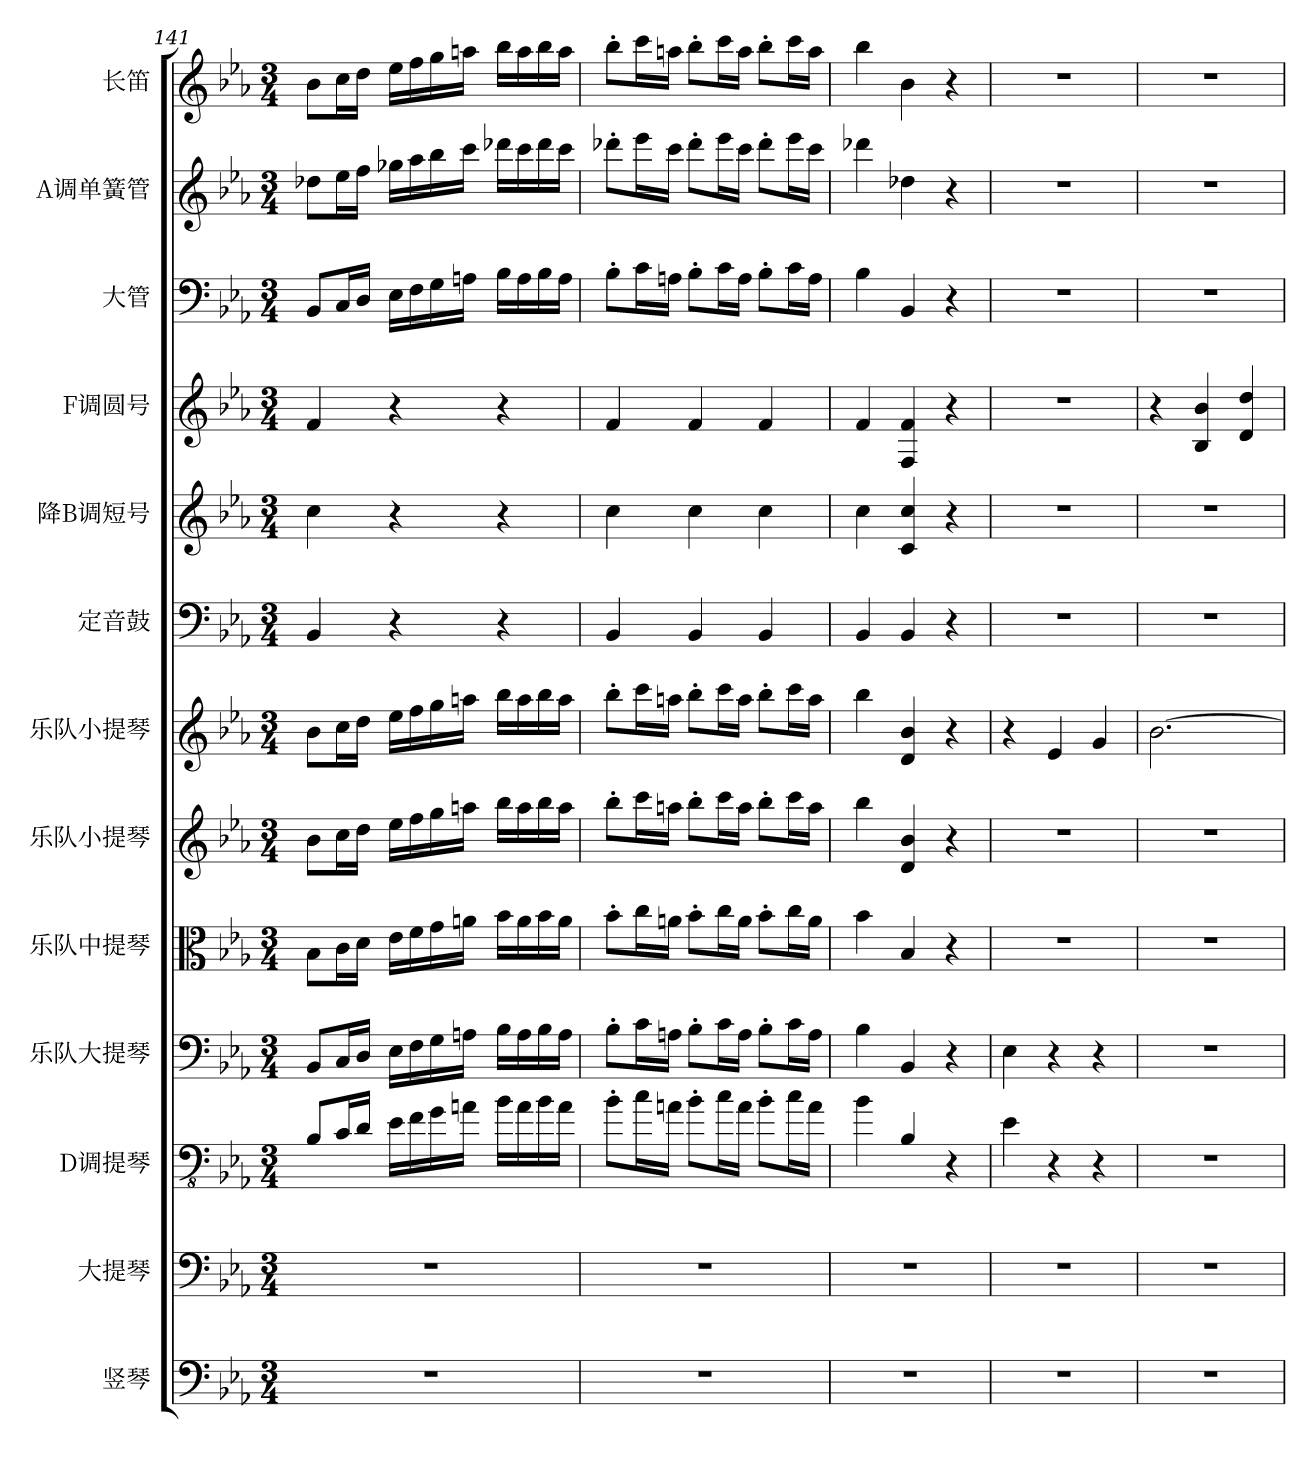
**kern	**kern	**kern	**kern	**kern	**kern	**kern	**kern	**kern	**kern	**kern	**kern	**kern
*part13	*part12	*part11	*part10	*part9	*part8	*part7	*part6	*part5	*part4	*part3	*part2	*part1
*staff13	*staff12	*staff11	*staff10	*staff9	*staff8	*staff7	*staff6	*staff5	*staff4	*staff3	*staff2	*staff1
*I"竖琴	*I"大提琴	*I"D调提琴	*I"乐队大提琴	*I"乐队中提琴	*I"乐队小提琴	*I"乐队小提琴	*I"定音鼓	*I"降B调短号	*I"F调圆号	*I"大管	*I"A调单簧管	*I"长笛
!!LO:PB:g=z
*clefF4	*clefF4	*clefFv4	*clefF4	*clefC3	*clefG2	*clefG2	*clefF4	*clefG2	*clefG2	*clefF4	*clefG2	*clefG2
*	*	*ITrd7c12	*	*	*	*	*	*ITrd1c2	*ITrd4c7	*	*ITrd2c3	*
*k[b-e-a-]	*k[b-e-a-]	*k[b-e-a-]	*k[b-e-a-]	*k[b-e-a-]	*k[b-e-a-]	*k[b-e-a-]	*k[b-e-a-]	*k[b-e-a-d-g-]	*k[b-e-a-d-]	*k[b-e-a-]	*k[]	*k[b-e-a-]
*M3/4	*M3/4	*M3/4	*M3/4	*M3/4	*M3/4	*M3/4	*M3/4	*M3/4	*M3/4	*M3/4	*M3/4	*M3/4
=141	=141	=141	=141	=141	=141	=141	=141	=141	=141	=141	=141	=141
2.r	2.r	8BBB-/L	8BB-/L	8B-\L	8b-\L	8b-\L	4BB-/	4b-\	4B-/	8BB-/L	8b-X\L	8b-\L
.	.	16CC/L	16C/L	16c\L	16cc\L	16cc\L	.	.	.	16C/L	16cc\L	16cc\L
.	.	16DD/JJ	16D/JJ	16d\JJ	16dd\JJ	16dd\JJ	.	.	.	16D/JJ	16dd\JJ	16dd\JJ
.	.	16EE-\LL	16E-\LL	16e-\LL	16ee-\LL	16ee-\LL	4r	4r	4r	16E-\LL	16ee-X\LL	16ee-\LL
.	.	16FF\	16F\	16f\	16ff\	16ff\	.	.	.	16F\	16ff\	16ff\
.	.	16GG\	16G\	16g\	16gg\	16gg\	.	.	.	16G\	16gg\	16gg\
.	.	16AAn\JJ	16An\JJ	16an\JJ	16aan\JJ	16aan\JJ	.	.	.	16An\JJ	16aa\JJ	16aan\JJ
.	.	16BB-\LL	16B-\LL	16b-\LL	16bb-\LL	16bb-\LL	4r	4r	4r	16B-\LL	16bb-X\LL	16bb-\LL
.	.	16AA\	16A\	16a\	16aa\	16aa\	.	.	.	16A\	16aa\	16aa\
.	.	16BB-\	16B-\	16b-\	16bb-\	16bb-\	.	.	.	16B-\	16bb-\	16bb-\
.	.	16AA\JJ	16A\JJ	16a\JJ	16aa\JJ	16aa\JJ	.	.	.	16A\JJ	16aa\JJ	16aa\JJ
=142	=142	=142	=142	=142	=142	=142	=142	=142	=142	=142	=142	=142
2.r	2.r	8BB-'\L	8B-'\L	8b-'\L	8bb-'\L	8bb-'\L	4BB-/	4b-\	4B-/	8B-'\L	8bb-X'\L	8bb-'\L
.	.	16C\L	16c\L	16cc\L	16ccc\L	16ccc\L	.	.	.	16c\L	16ccc\L	16ccc\L
.	.	16AAn\JJ	16An\JJ	16an\JJ	16aan\JJ	16aan\JJ	.	.	.	16An\JJ	16aa\JJ	16aan\JJ
.	.	8BB-'\L	8B-'\L	8b-'\L	8bb-'\L	8bb-'\L	4BB-/	4b-\	4B-/	8B-'\L	8bb-'\L	8bb-'\L
.	.	16C\L	16c\L	16cc\L	16ccc\L	16ccc\L	.	.	.	16c\L	16ccc\L	16ccc\L
.	.	16AA\JJ	16A\JJ	16a\JJ	16aa\JJ	16aa\JJ	.	.	.	16A\JJ	16aa\JJ	16aa\JJ
.	.	8BB-'\L	8B-'\L	8b-'\L	8bb-'\L	8bb-'\L	4BB-/	4b-\	4B-/	8B-'\L	8bb-'\L	8bb-'\L
.	.	16C\L	16c\L	16cc\L	16ccc\L	16ccc\L	.	.	.	16c\L	16ccc\L	16ccc\L
.	.	16AA\JJ	16A\JJ	16a\JJ	16aa\JJ	16aa\JJ	.	.	.	16A\JJ	16aa\JJ	16aa\JJ
=143	=143	=143	=143	=143	=143	=143	=143	=143	=143	=143	=143	=143
*	*	*	*	*	*	*	*	*	*	*	*	*MM146
2.r	2.r	4BB-\	4B-\	4b-\	4bb-\	4bb-\	4BB-/	4b-\	4B-/	4B-\	4bb-X\	4bb-\
.	.	4BBB-/	4BB-/	4B-/	4d/ 4b-/	4d/ 4b-/	4BB-/	4B-/ 4b-/	4BB-/ 4B-/	4BB-/	4b-X\	4b-\
.	.	4r	4r	4r	4r	4r	4r	4r	4r	4r	4r	4r
=144	=144	=144	=144	=144	=144	=144	=144	=144	=144	=144	=144	=144
*	*	*	*	*	*	*	*	*	*	*	*	*MM148
2.r	2.r	4EE-\	4E-\	2.r	2.r	4r	2.r	2.r	2.r	2.r	2.r	2.r
.	.	4r	4r	.	.	4e-/	.	.	.	.	.	.
.	.	4r	4r	.	.	4g/	.	.	.	.	.	.
!!LO:PB:g=z
=145	=145	=145	=145	=145	=145	=145	=145	=145	=145	=145	=145	=145
2.r	2.r	2.r	2.r	2.r	2.r	[2.b-\	2.r	2.r	4r	2.r	2.r	2.r
.	.	.	.	.	.	.	.	.	4E-/ 4e-/	.	.	.
.	.	.	.	.	.	.	.	.	4G/ 4g/	.	.	.
=	=	=	=	=	=	=	=	=	=	=	=	=
*-	*-	*-	*-	*-	*-	*-	*-	*-	*-	*-	*-	*-
